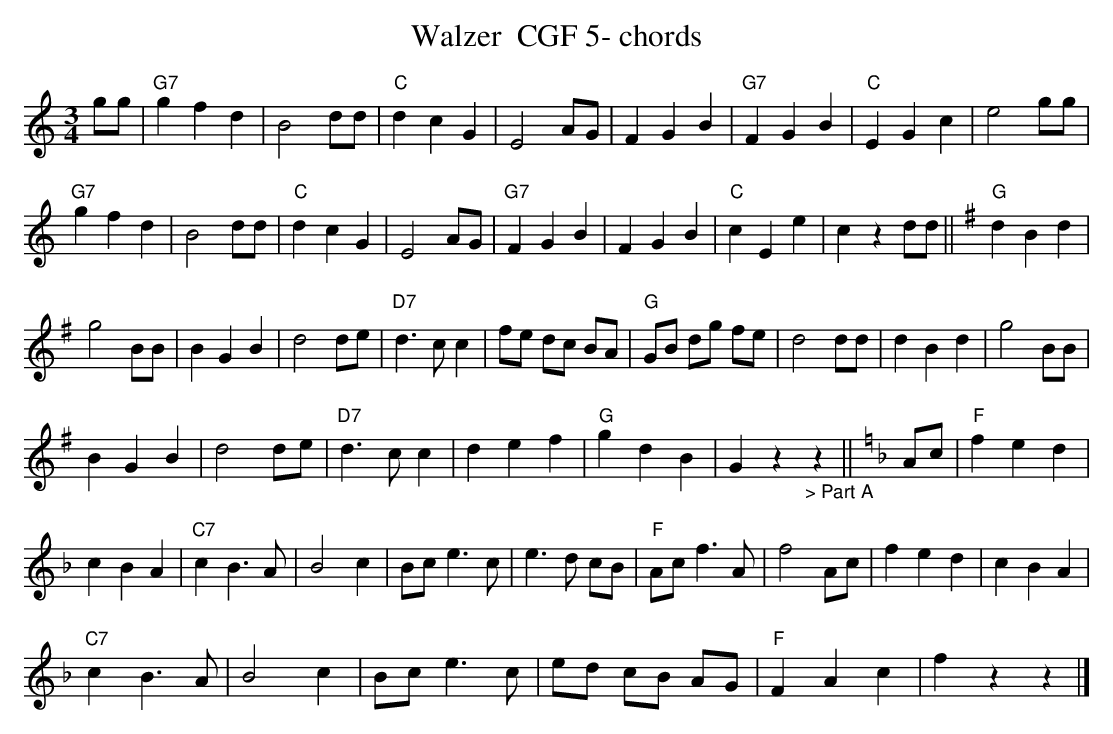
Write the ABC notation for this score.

X:1
T:Walzer  CGF 5- chords
M:3/4
L:1/8
K:Cmaj%%MIDI gchordon
gg |"G7"g2f2d2 | B4dd | "C"d2c2G2 | E4AG | F2G2B2 | "G7"F2G2B2 | "C"E2G2c2 | e4gg |
"G7"g2f2d2 | B4dd | "C"d2c2G2 | E4AG | "G7"F2G2B2 | F2G2B2 | "C"c2E2e2 | c2z2dd || [K:Gmaj] "G"d2B2d2 |
g4BB | B2G2B2 | d4de | "D7"d3cc2 | fe dc BA | "G"GB dg fe | d4dd | d2B2d2 | g4BB |
B2G2B2 | d4de | "D7"d3cc2 | d2e2f2 | "G"g2d2B2 | G2z2"_> Part A"z2 || [K:Fmaj] Ac | "F"f2e2d2 |
c2B2A2 | "C7"c2B3A | B4c2 | Bc e3c | e3d cB | "F"Acf3A | f4Ac | f2e2d2 | c2B2A2 |
"C7"c2B3A | B4c2 | Bce3c | ed cB AG | "F"F2A2c2 | f2z2z2 |]
